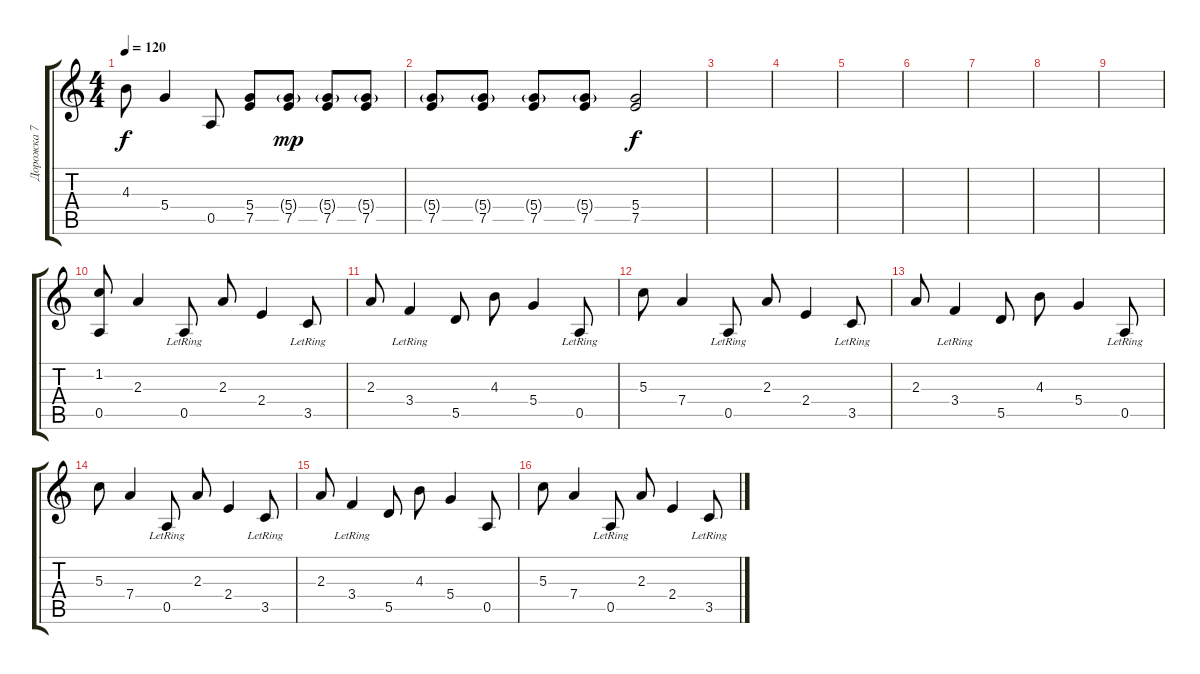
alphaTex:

\track ("Дорожка 7" "Дорожка 7") {instrument acousticguitarsteel}
\staff {score tabs}
\tuning (E4 B3 G3 D3 A2 E2) {hide}
\ts (4 4)
\tempo 120
\clef g2
\ks c
4.3.8{dy f} 5.4.4 0.5.8 (5.4 7.5).8 (5.4{g} 7.5).8{dy mp} (5.4{g} 7.5).8 (5.4{g} 7.5).8 |
(5.4{g} 7.5).8 (5.4{g} 7.5).8 (5.4{g} 7.5).8 (5.4{g} 7.5).8 (5.4 7.5).2{dy f} |
|
|
|
|
|
|
|
(1.2 0.5).8 2.3.4 0.5{lr}.8 2.3.8 2.4.4 3.5{lr}.8 |
2.3.8 3.4{lr}.4 5.5.8 4.3.8 5.4.4 0.5{lr}.8 |
5.3.8 7.4.4 0.5{lr}.8 2.3.8 2.4.4 3.5{lr}.8 |
2.3.8 3.4{lr}.4 5.5.8 4.3.8 5.4.4 0.5{lr}.8 |
5.3.8 7.4.4 0.5{lr}.8 2.3.8 2.4.4 3.5{lr}.8 |
2.3.8 3.4{lr}.4 5.5.8 4.3.8 5.4.4 0.5.8 |
5.3.8 7.4.4 0.5{lr}.8 2.3.8 2.4.4 3.5{lr}.8
